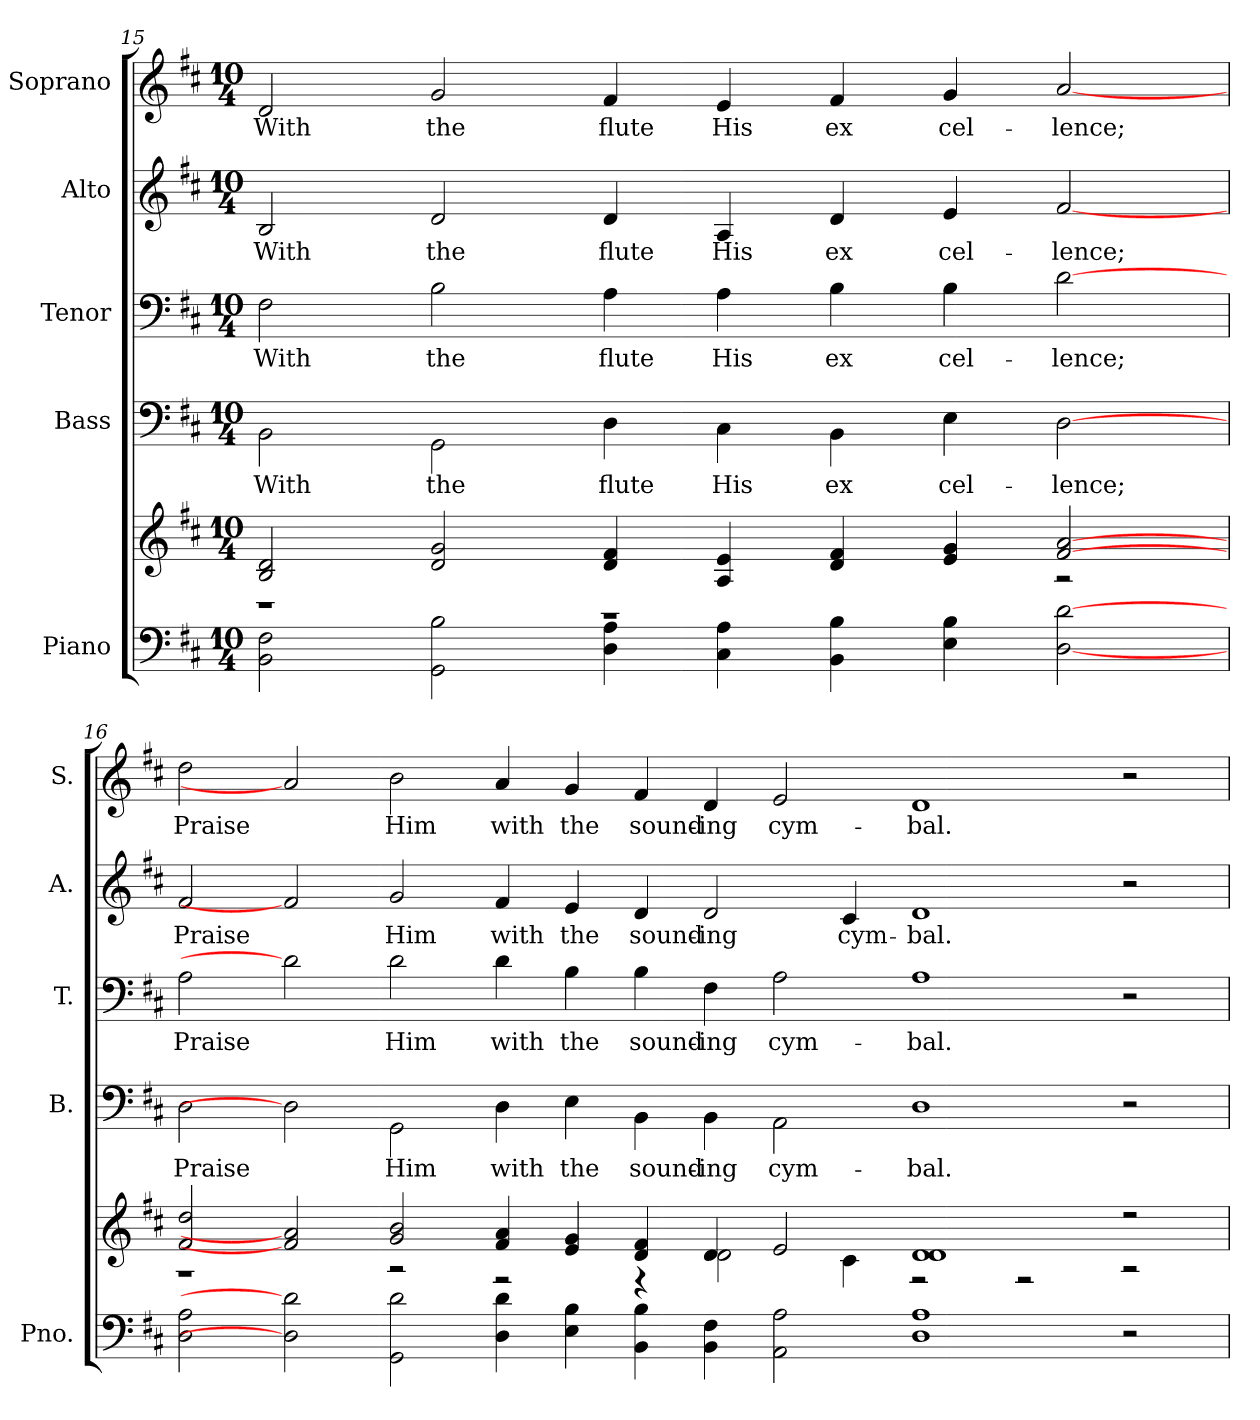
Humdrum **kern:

**kern	**kern	**kern	**text	**kern	**text	**kern	**text	**kern	**text
*part5	*part5	*part4	*part4	*part3	*part3	*part2	*part2	*part1	*part1
*staff6	*staff5	*staff4	*staff4	*staff3	*staff3	*staff2	*staff2	*staff1	*staff1
*I"Piano	*	*I"Bass	*	*I"Tenor	*	*I"Alto	*	*I"Soprano	*
*I'Pno.	*	*I'B.	*	*I'T.	*	*I'A.	*	*I'S.	*
!!LO:PB:g=z
*clefF4	*clefG2	*clefF4	*	*clefF4	*	*clefG2	*	*clefG2	*
*k[f#c#]	*k[f#c#]	*k[f#c#]	*	*k[f#c#]	*	*k[f#c#]	*	*k[f#c#]	*
*D:	*D:	*D:	*	*D:	*	*D:	*	*D:	*
*M10/4	*M10/4	*M10/4	*	*M10/4	*	*M10/4	*	*M10/4	*
=15	=15	=15	=15	=15	=15	=15	=15	=15	=15
*	*^	*	*	*	*	*	*	*	*
!	!	!	!	!LO:LY:b:color=#000000	!	!	!	!	!	!
!	!	!	!	!	!	!LO:LY:b:color=#000000	!	!	!	!
!	!	!	!	!	!	!	!	!LO:LY:b:color=#000000	!	!
!	!	!	!	!	!	!	!	!	!	!LO:LY:b:color=#000000
2BBi\ 2F#i	2Bi/ 2di	1r	2BBi\	With	2F#i\	With	2Bi/	With	2di/	With
!	!	!	!	!LO:LY:b:color=#000000	!	!	!	!	!	!
!	!	!	!	!	!	!LO:LY:b:color=#000000	!	!	!	!
!	!	!	!	!	!	!	!	!LO:LY:b:color=#000000	!	!
!	!	!	!	!	!	!	!	!	!	!LO:LY:b:color=#000000
2GGi\ 2Bi	2di/ 2gi	.	2GGi\	the	2Bi\	the	2di/	the	2gi/	the
!	!	!	!	!LO:LY:b:color=#000000	!	!	!	!	!	!
!	!	!	!	!	!	!LO:LY:b:color=#000000	!	!	!	!
!	!	!	!	!	!	!	!	!LO:LY:b:color=#000000	!	!
!	!	!	!	!	!	!	!	!	!	!LO:LY:b:color=#000000
4Di\ 4Ai	4di/ 4f#i	1r	4Di\	flute	4Ai\	flute	4di/	flute	4f#i/	flute
!	!	!	!	!LO:LY:b:color=#000000	!	!	!	!	!	!
!	!	!	!	!	!	!LO:LY:b:color=#000000	!	!	!	!
!	!	!	!	!	!	!	!	!LO:LY:b:color=#000000	!	!
!	!	!	!	!	!	!	!	!	!	!LO:LY:b:color=#000000
4C#i\ 4Ai	4Ai/ 4ei	.	4C#i\	His	4Ai\	His	4Ai/	His	4ei/	His
!	!	!	!	!LO:LY:b:color=#000000	!	!	!	!	!	!
!	!	!	!	!	!	!LO:LY:b:color=#000000	!	!	!	!
!	!	!	!	!	!	!	!	!LO:LY:b:color=#000000	!	!
!	!	!	!	!	!	!	!	!	!	!LO:LY:b:color=#000000
4BBi\ 4Bi	4di/ 4f#i	.	4BBi\	ex	4Bi\	ex	4di/	ex	4f#i/	ex
!	!	!	!	!LO:LY:b:color=#000000	!	!	!	!	!	!
!	!	!	!	!	!	!LO:LY:b:color=#000000	!	!	!	!
!	!	!	!	!	!	!	!	!LO:LY:b:color=#000000	!	!
!	!	!	!	!	!	!	!	!	!	!LO:LY:b:color=#000000
4Ei\ 4Bi	4ei/ 4gi	.	4Ei\	cel-	4Bi\	cel-	4ei/	cel-	4gi/	cel-
!	!	!	!	!LO:LY:b:color=#000000	!	!	!	!	!	!
!	!	!	!	!	!	!LO:LY:b:color=#000000	!	!	!	!
!	!	!	!	!	!	!	!	!LO:LY:b:color=#000000	!	!
!	!	!	!	!	!	!	!	!	!	!LO:LY:b:color=#000000
[2Di [2di	[2f#i [2ai	2r	[2Di	-lence;	[2di	-lence;	[2f#i	-lence;	[2ai	-lence;
!!LO:PB:g=z
=16	=16	=16	=16	=16	=16	=16	=16	=16	=16	=16
!	!	!	!	!LO:LY:b:color=#000000	!	!	!	!	!	!
!	!	!	!	!	!	!LO:LY:b:color=#000000	!	!	!	!
!	!	!	!	!	!	!	!	!LO:LY:b:color=#000000	!	!
!	!	!	!	!	!	!	!	!	!	!LO:LY:b:color=#000000
2Di\ 2Ai	2f#i/ 2ddi	1r	2Di\	Praise	2Ai\	Praise	2f#i/	Praise	2ddi\	Praise
2Di] 2di]	2f#i] 2ai]	.	2Di]	.	2di]	.	2f#i]	.	2ai]	.
!	!	!	!	!LO:LY:b:color=#000000	!	!	!	!	!	!
!	!	!	!	!	!	!LO:LY:b:color=#000000	!	!	!	!
!	!	!	!	!	!	!	!	!LO:LY:b:color=#000000	!	!
!	!	!	!	!	!	!	!	!	!	!LO:LY:b:color=#000000
2GGi\ 2di	2gi/ 2bi	2r	2GGi\	Him	2di\	Him	2gi/	Him	2bi\	Him
!	!	!	!	!LO:LY:b:color=#000000	!	!	!	!	!	!
!	!	!	!	!	!	!LO:LY:b:color=#000000	!	!	!	!
!	!	!	!	!	!	!	!	!LO:LY:b:color=#000000	!	!
!	!	!	!	!	!	!	!	!	!	!LO:LY:b:color=#000000
4Di\ 4di	4f#i/ 4ai	2r	4Di\	with	4di\	with	4f#i/	with	4ai/	with
!	!	!	!	!LO:LY:b:color=#000000	!	!	!	!	!	!
!	!	!	!	!	!	!LO:LY:b:color=#000000	!	!	!	!
!	!	!	!	!	!	!	!	!LO:LY:b:color=#000000	!	!
!	!	!	!	!	!	!	!	!	!	!LO:LY:b:color=#000000
4Ei\ 4Bi	4ei/ 4gi	.	4Ei\	the	4Bi\	the	4ei/	the	4gi/	the
!	!	!	!	!LO:LY:b:color=#000000	!	!	!	!	!	!
!	!	!	!	!	!	!LO:LY:b:color=#000000	!	!	!	!
!	!	!	!	!	!	!	!	!LO:LY:b:color=#000000	!	!
!	!	!	!	!	!	!	!	!	!	!LO:LY:b:color=#000000
4BBi\ 4Bi	4di/ 4f#i	4r	4BBi\	sound-	4Bi\	sound-	4di/	sound-	4f#i/	sound-
!	!	!	!	!LO:LY:b:color=#000000	!	!	!	!	!	!
!	!	!	!	!	!	!LO:LY:b:color=#000000	!	!	!	!
!	!	!	!	!	!	!	!	!LO:LY:b:color=#000000	!	!
!	!	!	!	!	!	!	!	!	!	!LO:LY:b:color=#000000
4BBi\ 4F#i	4di/	2di\	4BBi\	-ing	4F#i\	-ing	2di/	-ing	4di/	-ing
!	!	!	!	!LO:LY:b:color=#000000	!	!	!	!	!	!
!	!	!	!	!	!	!LO:LY:b:color=#000000	!	!	!	!
!	!	!	!	!	!	!	!	!	!	!LO:LY:b:color=#000000
2AAi\ 2Ai	2ei/	.	2AAi\	cym-	2Ai\	cym-	.	.	2ei/	cym-
!	!	!	!	!	!	!	!	!LO:LY:b:color=#000000	!	!
.	.	4c#i\	.	.	.	.	4c#i/	cym-	.	.
!	!	!	!	!LO:LY:b:color=#000000	!	!	!	!	!	!
!	!	!	!	!	!	!LO:LY:b:color=#000000	!	!	!	!
!	!	!	!	!	!	!	!	!LO:LY:b:color=#000000	!	!
!	!	!	!	!	!	!	!	!	!	!LO:LY:b:color=#000000
1Di 1Ai	1di 1di	2r	1Di	-bal.	1Ai	-bal.	1di	-bal.	1di	-bal.
.	.	2r	.	.	.	.	.	.	.	.
2r	2r	2r	2r	.	2r	.	2r	.	2r	.
*	*v	*v	*	*	*	*	*	*	*	*
=	=	=	=	=	=	=	=	=	=
*-	*-	*-	*-	*-	*-	*-	*-	*-	*-
